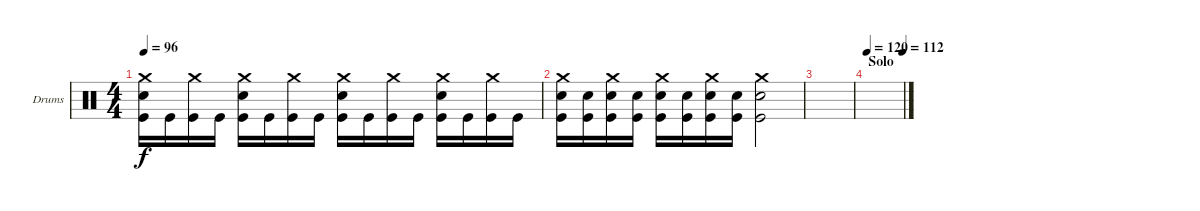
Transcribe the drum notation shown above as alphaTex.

\bracketExtendMode groupsimilarinstruments
\firstSystemTrackNameOrientation horizontal
\otherSystemsTrackNameOrientation horizontal
\track ("John Bonham" "Drums") {multiBarRest instrument percussion}
\staff {score}
\articulation defaults
\ts (4 4)
\tempo 96
\clef neutral
\ks c
("Crash medium (hit)" "Snare (hit) 2" "Kick (hit)").16{dy f} "Kick (hit)".16 ("Crash medium (hit)" "Kick (hit)").16 "Kick (hit)".16 ("Crash medium (hit)" "Snare (hit) 2" "Kick (hit)").16 "Kick (hit)".16 ("Crash medium (hit)" "Kick (hit)").16 "Kick (hit)".16 ("Crash medium (hit)" "Snare (hit) 2" "Kick (hit)").16 "Kick (hit)".16 ("Crash medium (hit)" "Kick (hit)").16 "Kick (hit)".16 ("Crash medium (hit)" "Snare (hit) 2" "Kick (hit)").16 "Kick (hit)".16 ("Crash medium (hit)" "Kick (hit)").16 "Kick (hit)".16 |
("Crash medium (hit)" "Snare (hit) 2" "Kick (hit)").16 ("Snare (hit) 2" "Kick (hit)").16 ("Crash medium (hit)" "Snare (hit) 2" "Kick (hit)").16 ("Snare (hit) 2" "Kick (hit)").16 ("Crash medium (hit)" "Snare (hit) 2" "Kick (hit)").16 ("Snare (hit) 2" "Kick (hit)").16 ("Crash medium (hit)" "Snare (hit) 2" "Kick (hit)").16 ("Snare (hit) 2" "Kick (hit)").16 ("Crash medium (hit)" "Snare (hit) 2" "Kick (hit)").2 |
|
\section ("" "Solo")
\tempo 120
\tempo (112 1)
